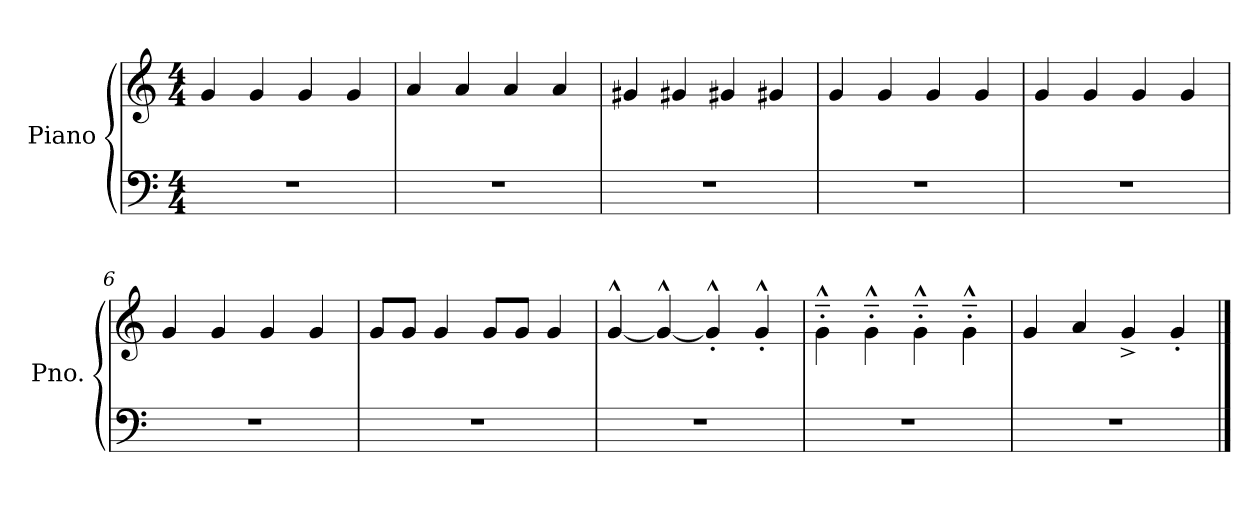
**kern	**kern
*part1	*part1
*staff2	*staff1
*I"Piano	*
*I'Pno.	*
*clefF4	*clefG2
*k[]	*k[]
*M4/4	*M4/4
=1	=1
1r	4g/
.	4g/
.	4g/
.	4g/
=2	=2
1r	4a/
.	4a/
.	4a/
.	4a/
=3	=3
1r	4g#X/
.	4g#X/
.	4g#X/
.	4g#X/
=4	=4
1r	4g/
.	4g/
.	4g/
.	4g/
=5	=5
1r	4g/
.	4g/
.	4g/
.	4g/
=6	=6
1r	4g/
.	4g/
.	4g/
.	4g/
=7	=7
1r	8g/L
.	8g/J
.	4g/
.	8g/L
.	8g/J
.	4g/
!!LO:LB:g=z
=8	=8
1r	[4g^^/
.	4g^^/_
.	4g'^^/]
.	4g'^^/
=9	=9
1r	4g'>~>^^\
.	4g'>~>^^\
.	4g'>~>^^\
.	4g'>~>^^\
=10	=10
1r	4g/
.	4a/
.	4g^/
.	4g'/
==	==
*-	*-
